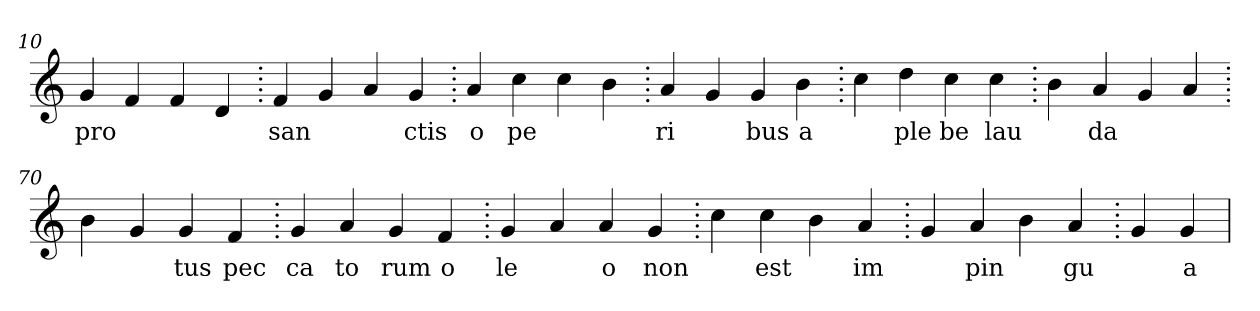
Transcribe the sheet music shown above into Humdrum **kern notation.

**kern	**text
*part1	*part1
*staff1	*staff1
*clefG2	*
=10.	=10.
4g	pro
4f	.
4f	.
4d	.
=20.	=20.
4f	san
4g	.
4a	.
4g	ctis
=30.	=30.
4a	o
4cc	pe
4cc	.
4b	.
=40.	=40.
4a	ri
4g	.
4g	bus
4b	a
=50.	=50.
4cc	.
4dd	ple
4cc	be
4cc	lau
=60.	=60.
4b	.
4a	da
4g	.
4a	.
=70.	=70.
4b	.
4g	.
4g	tus
4f	pec
=80.	=80.
4g	ca
4a	to
4g	rum
4f	o
=90.	=90.
4g	le
4a	.
4a	o
4g	non
=100.	=100.
4cc	.
4cc	est
4b	.
4a	im
=110.	=110.
4g	.
4a	pin
4b	.
4a	gu
=120.	=120.
4g	.
4g	a
=	=
*-	*-
